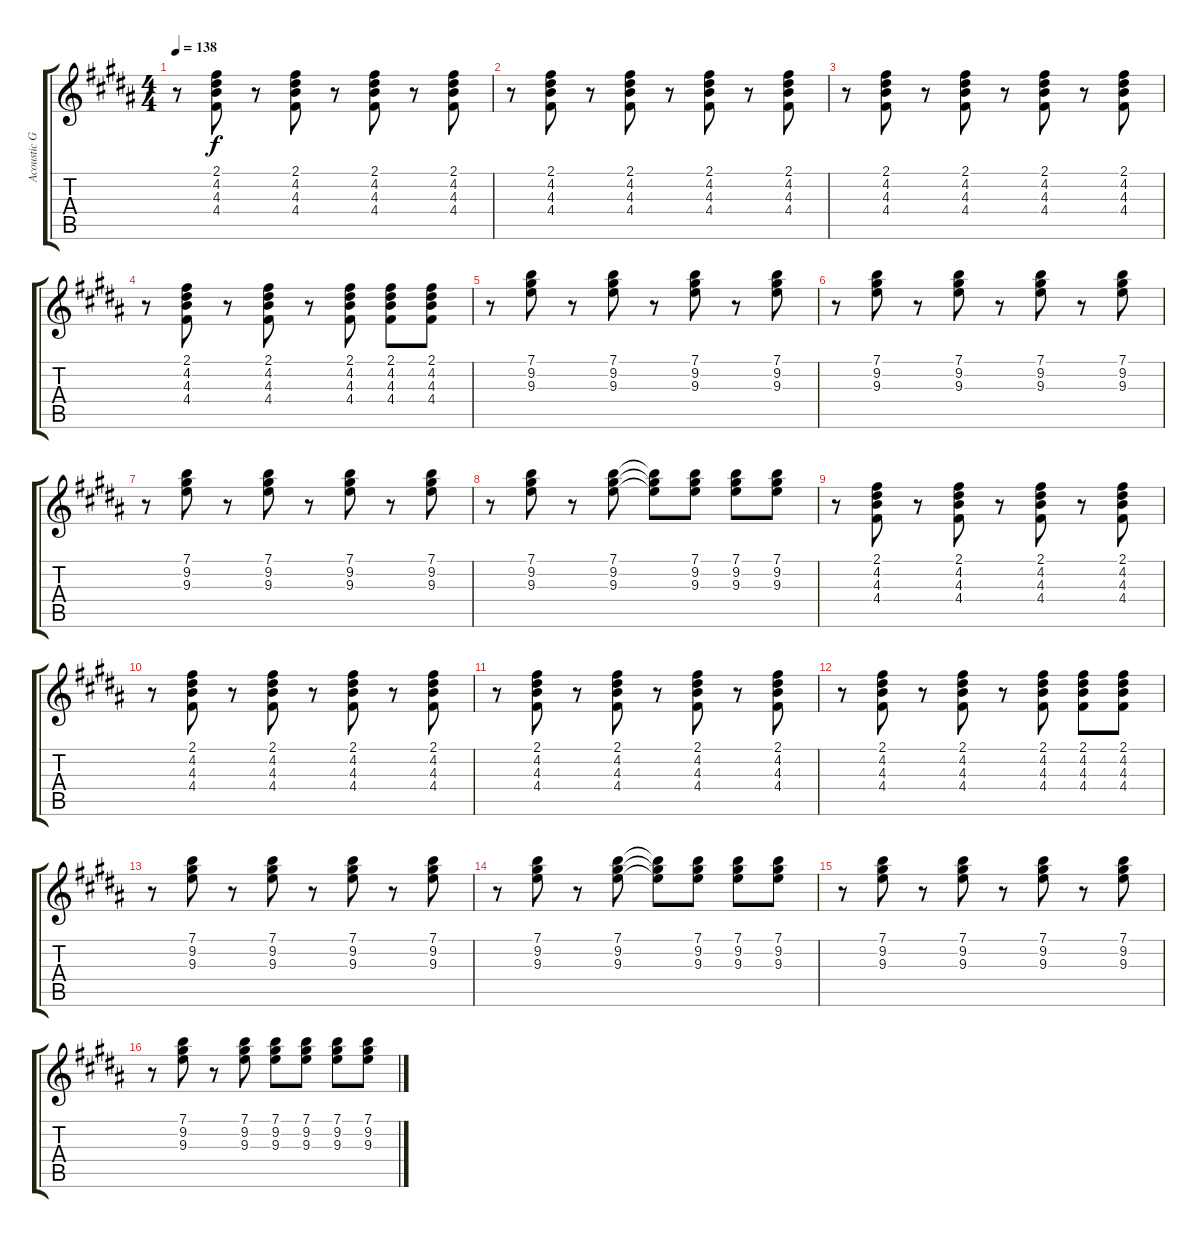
\track ("Acoustic Guitar 2" "Acoustic G") {instrument acousticguitarsteel}
\staff {score tabs}
\tuning (E4 B3 G3 D3 A2 E2) {hide}
\ts (4 4)
\tempo 138
\clef g2
\ks b
r.8{dy f} (2.1 4.2 4.3 4.4).8 r.8 (2.1 4.2 4.3 4.4).8 r.8 (2.1 4.2 4.3 4.4).8 r.8 (2.1 4.2 4.3 4.4).8 |
r.8 (2.1 4.2 4.3 4.4).8 r.8 (2.1 4.2 4.3 4.4).8 r.8 (2.1 4.2 4.3 4.4).8 r.8 (2.1 4.2 4.3 4.4).8 |
r.8 (2.1 4.2 4.3 4.4).8 r.8 (2.1 4.2 4.3 4.4).8 r.8 (2.1 4.2 4.3 4.4).8 r.8 (2.1 4.2 4.3 4.4).8 |
r.8 (2.1 4.2 4.3 4.4).8 r.8 (2.1 4.2 4.3 4.4).8 r.8 (2.1 4.2 4.3 4.4).8 (2.1 4.2 4.3 4.4).8 (2.1 4.2 4.3 4.4).8 |
r.8 (7.1 9.2 9.3).8 r.8 (7.1 9.2 9.3).8 r.8 (7.1 9.2 9.3).8 r.8 (7.1 9.2 9.3).8 |
r.8 (7.1 9.2 9.3).8 r.8 (7.1 9.2 9.3).8 r.8 (7.1 9.2 9.3).8 r.8 (7.1 9.2 9.3).8 |
r.8 (7.1 9.2 9.3).8 r.8 (7.1 9.2 9.3).8 r.8 (7.1 9.2 9.3).8 r.8 (7.1 9.2 9.3).8 |
r.8 (7.1 9.2 9.3).8 r.8 (7.1 9.2 9.3).8 (7.1{t} 9.2{t} 9.3{t}).8 (7.1 9.2 9.3).8 (7.1 9.2 9.3).8 (7.1 9.2 9.3).8 |
r.8 (2.1 4.2 4.3 4.4).8 r.8 (2.1 4.2 4.3 4.4).8 r.8 (2.1 4.2 4.3 4.4).8 r.8 (2.1 4.2 4.3 4.4).8 |
r.8 (2.1 4.2 4.3 4.4).8 r.8 (2.1 4.2 4.3 4.4).8 r.8 (2.1 4.2 4.3 4.4).8 r.8 (2.1 4.2 4.3 4.4).8 |
r.8 (2.1 4.2 4.3 4.4).8 r.8 (2.1 4.2 4.3 4.4).8 r.8 (2.1 4.2 4.3 4.4).8 r.8 (2.1 4.2 4.3 4.4).8 |
r.8 (2.1 4.2 4.3 4.4).8 r.8 (2.1 4.2 4.3 4.4).8 r.8 (2.1 4.2 4.3 4.4).8 (2.1 4.2 4.3 4.4).8 (2.1 4.2 4.3 4.4).8 |
r.8 (7.1 9.2 9.3).8 r.8 (7.1 9.2 9.3).8 r.8 (7.1 9.2 9.3).8 r.8 (7.1 9.2 9.3).8 |
r.8 (7.1 9.2 9.3).8 r.8 (7.1 9.2 9.3).8 (7.1{t} 9.2{t} 9.3{t}).8 (7.1 9.2 9.3).8 (7.1 9.2 9.3).8 (7.1 9.2 9.3).8 |
r.8 (7.1 9.2 9.3).8 r.8 (7.1 9.2 9.3).8 r.8 (7.1 9.2 9.3).8 r.8 (7.1 9.2 9.3).8 |
r.8 (7.1 9.2 9.3).8 r.8 (7.1 9.2 9.3).8 (7.1 9.2 9.3).8 (7.1 9.2 9.3).8 (7.1 9.2 9.3).8 (7.1 9.2 9.3).8
